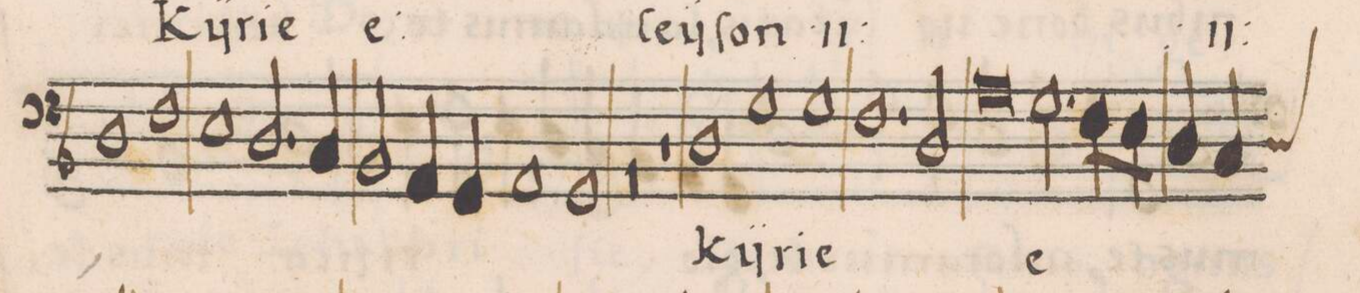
**kern	**text
*I"BASSVS	*
*clefF4	*
*k[b-]	*
*met(C|)	*
*M2/1	*
1D	-ri-
=55-	=55-
1F	-e
1E	e-
=56-	=56-
2.D/	.
4C/	.
2BB-/	.
4AA/	.
4GG/	.
=57-	=57-
1AA	-leӱ-
1GG	-ſon
*	*Xij
=58-	=58-
0r	.
=59-	=59-
1r	.
1D	Kӱ-
=60-	=60-
1G	-ri-
1G	-e
=61-	=61-
1.F	.
2D/	.
=62-	=62-
0A	.
=63-	=63-
2.G\	e-
8F\L	.
8E\J	.
4D/	.
*custos:D	*
4C/	.
*-	*-
